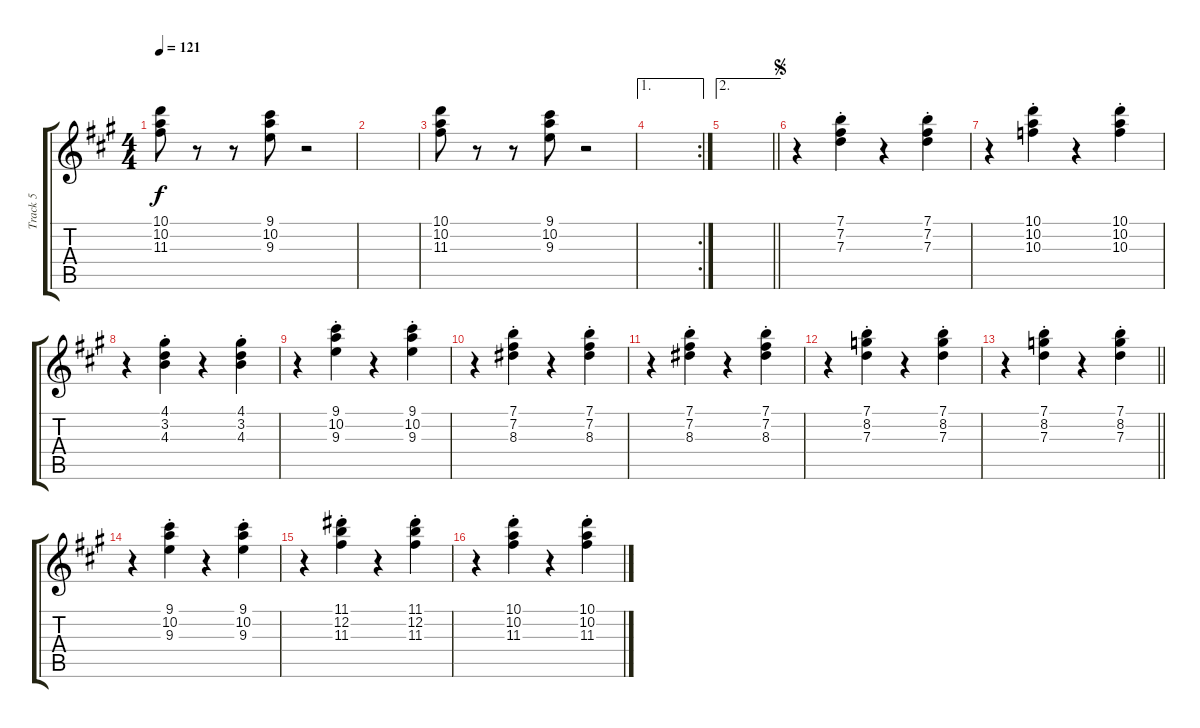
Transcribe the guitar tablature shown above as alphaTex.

\track ("Track 5" "Track 5") {instrument electricguitarjazz}
\staff {score tabs}
\tuning (E4 B3 G3 D3 A2 E2) {hide}
\ts (4 4)
\tempo 121
\clef g2
\ks a
(10.1 10.2 11.3).8{dy f} r.8 r.8 (9.1 10.2 9.3).8 r.2 |
|
(10.1 10.2 11.3).8 r.8 r.8 (9.1 10.2 9.3).8 r.2 |
\ae 1
\rc 2
|
\ae 2
\barLineRight lightlight
|
\jump segno
r.4 (7.1{st} 7.2{st} 7.3{st}).4 r.4 (7.1{st} 7.2{st} 7.3{st}).4 |
r.4 (10.1{st} 10.2{st} 10.3{st}).4 r.4 (10.1{st} 10.2{st} 10.3{st}).4 |
r.4 (4.1{st} 3.2{st} 4.3{st}).4 r.4 (4.1{st} 3.2{st} 4.3{st}).4 |
r.4 (9.1{st} 10.2{st} 9.3{st}).4 r.4 (9.1{st} 10.2{st} 9.3{st}).4 |
r.4 (7.1{st} 7.2{st} 8.3{st}).4 r.4 (7.1{st} 7.2{st} 8.3{st}).4 |
r.4 (7.1{st} 7.2{st} 8.3{st}).4 r.4 (7.1{st} 7.2{st} 8.3{st}).4 |
r.4 (7.1{st} 8.2{st} 7.3{st}).4 r.4 (7.1{st} 8.2{st} 7.3{st}).4 |
\barLineRight lightlight
r.4 (7.1{st} 8.2{st} 7.3{st}).4 r.4 (7.1{st} 8.2{st} 7.3{st}).4 |
r.4 (9.1{st} 10.2{st} 9.3{st}).4 r.4 (9.1{st} 10.2{st} 9.3{st}).4 |
r.4 (11.1{st} 12.2{st} 11.3{st}).4 r.4 (11.1{st} 12.2{st} 11.3{st}).4 |
r.4 (10.1{st} 10.2{st} 11.3{st}).4 r.4 (10.1{st} 10.2{st} 11.3{st}).4
